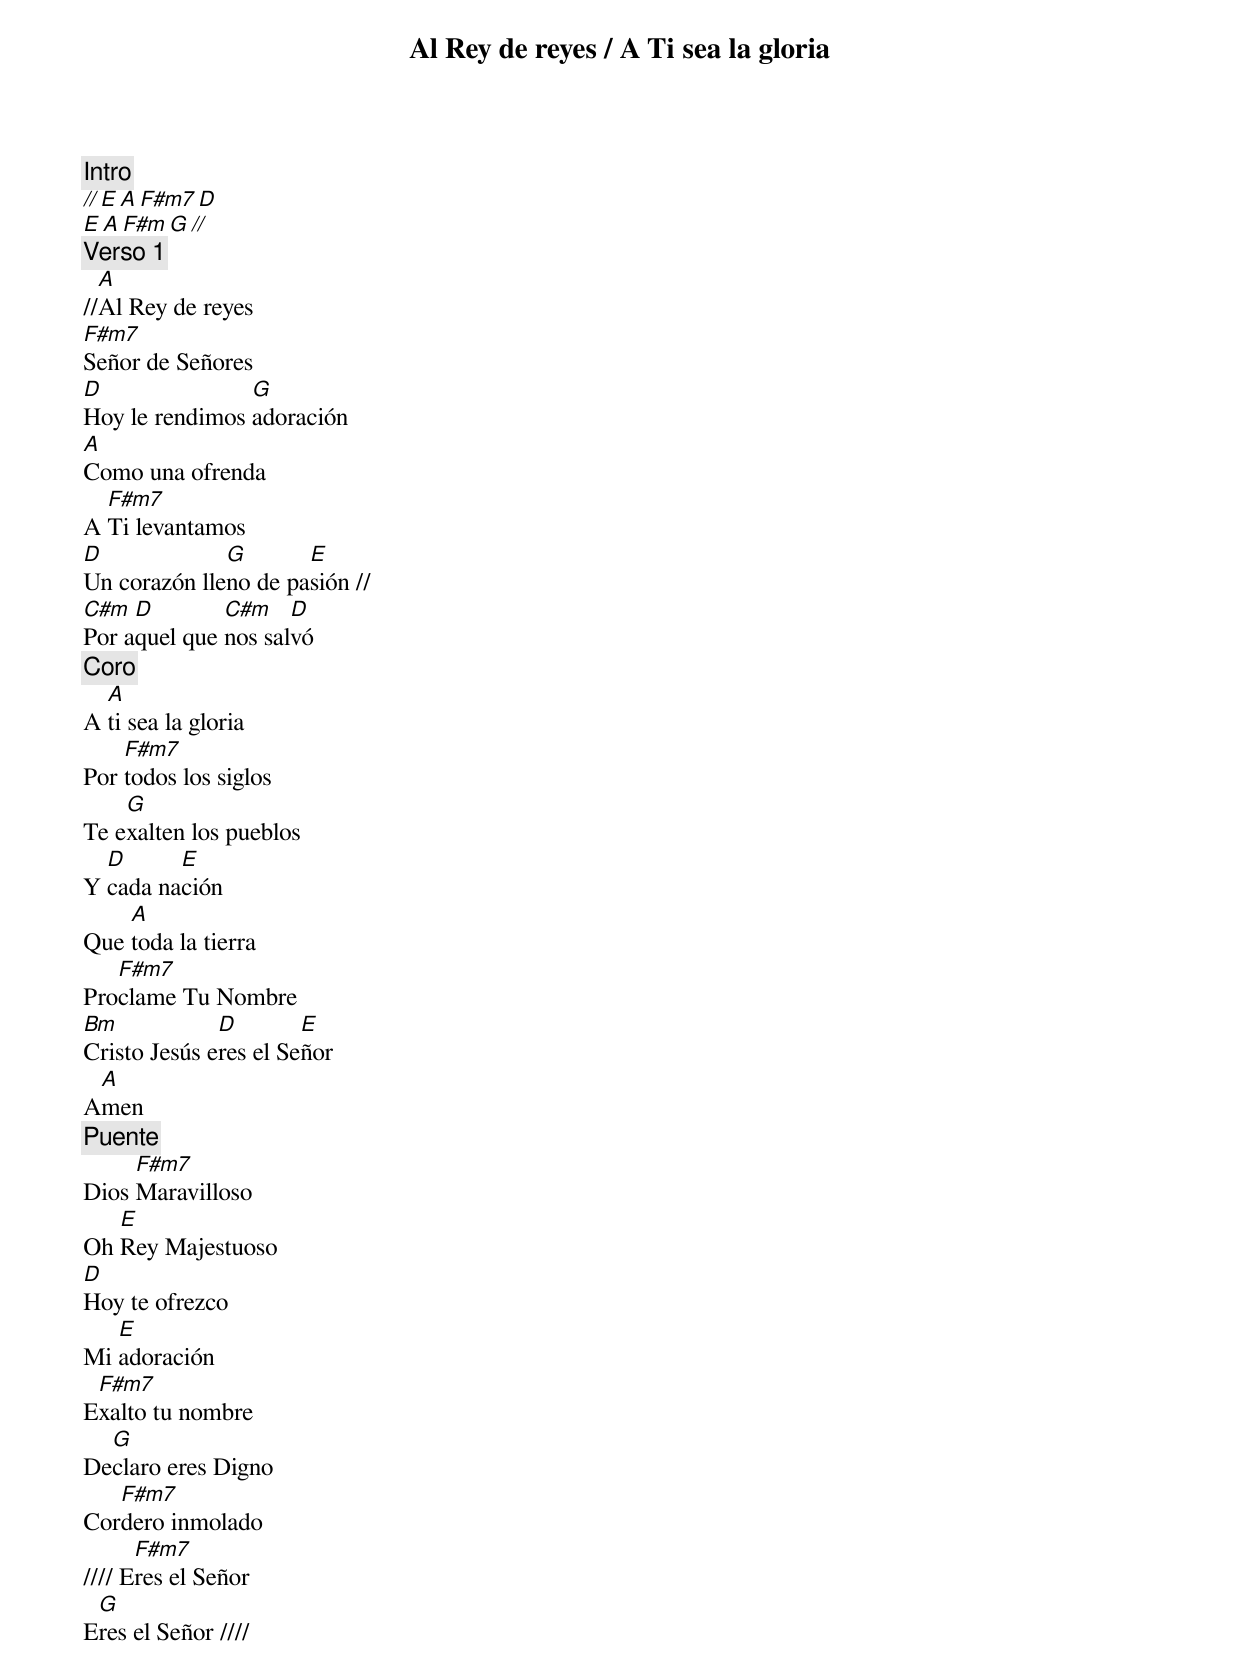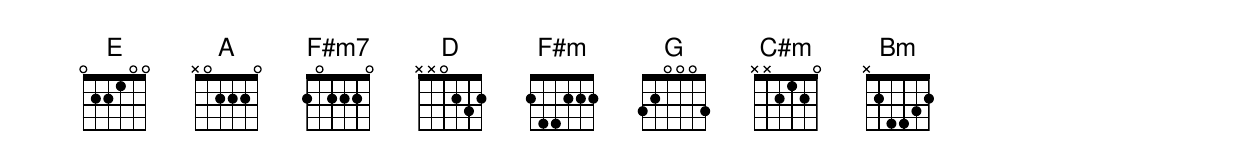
{title: Al Rey de reyes / A Ti sea la gloria}
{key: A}
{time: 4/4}
{comment: Intro}
[//][E][A][F#m7][D]
[E][A][F#m][G][//]
{comment: Verso 1}
//[A]Al Rey de reyes
[F#m7]Señor de Señores
[D]Hoy le rendimos [G]adoración
[A]Como una ofrenda
A [F#m7]Ti levantamos
[D]Un corazón lle[G]no de pa[E]sión //
[C#m]Por a[D]quel que [C#m]nos sal[D]vó
{comment: Coro}
A [A]ti sea la gloria
Por [F#m7]todos los siglos
Te e[G]xalten los pueblos
Y [D]cada na[E]ción
Que [A]toda la tierra
Pro[F#m7]clame Tu Nombre
[Bm]Cristo Jesús e[D]res el Se[E]ñor
A[A]men
{comment: Puente}
Dios [F#m7]Maravilloso
Oh [E]Rey Majestuoso
[D]Hoy te ofrezco
Mi [E]adoración
E[F#m7]xalto tu nombre
De[G]claro eres Digno
Cor[F#m7]dero inmolado
//// E[F#m7]res el Señor
E[G]res el Señor ////
